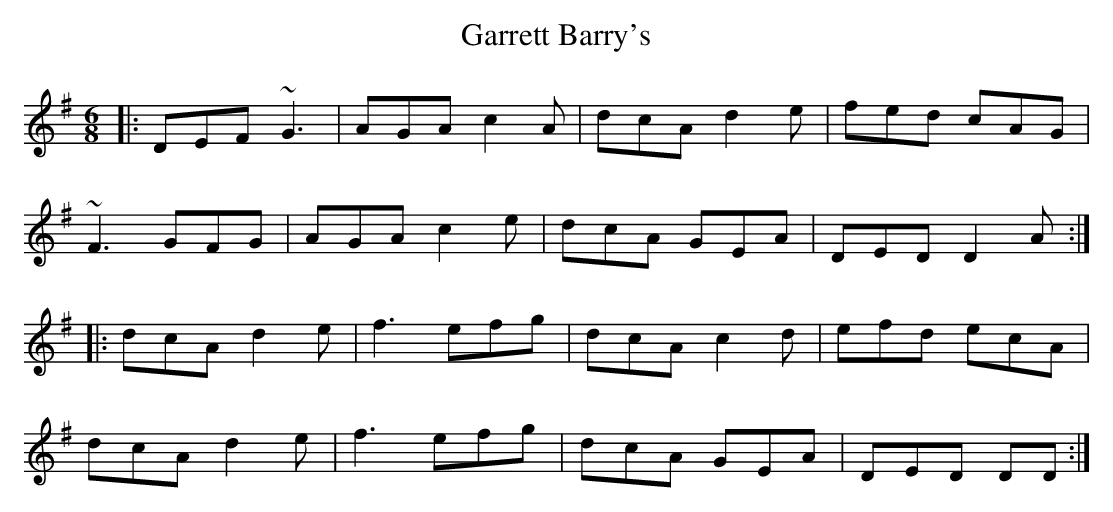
X:1
T: Garrett Barry's
M: 6/8
L: 1/8
K: Gmaj
|:DEF ~G3|AGA c2A|dcA d2e|fed cAG|
~F3 GFG|AGA c2e|dcA GEA|DED D2 A:|
|:dcA d2e|f3 efg|dcA c2d|efd ecA|
dcA d2e|f3 efg|dcA GEA|DED DD:|
